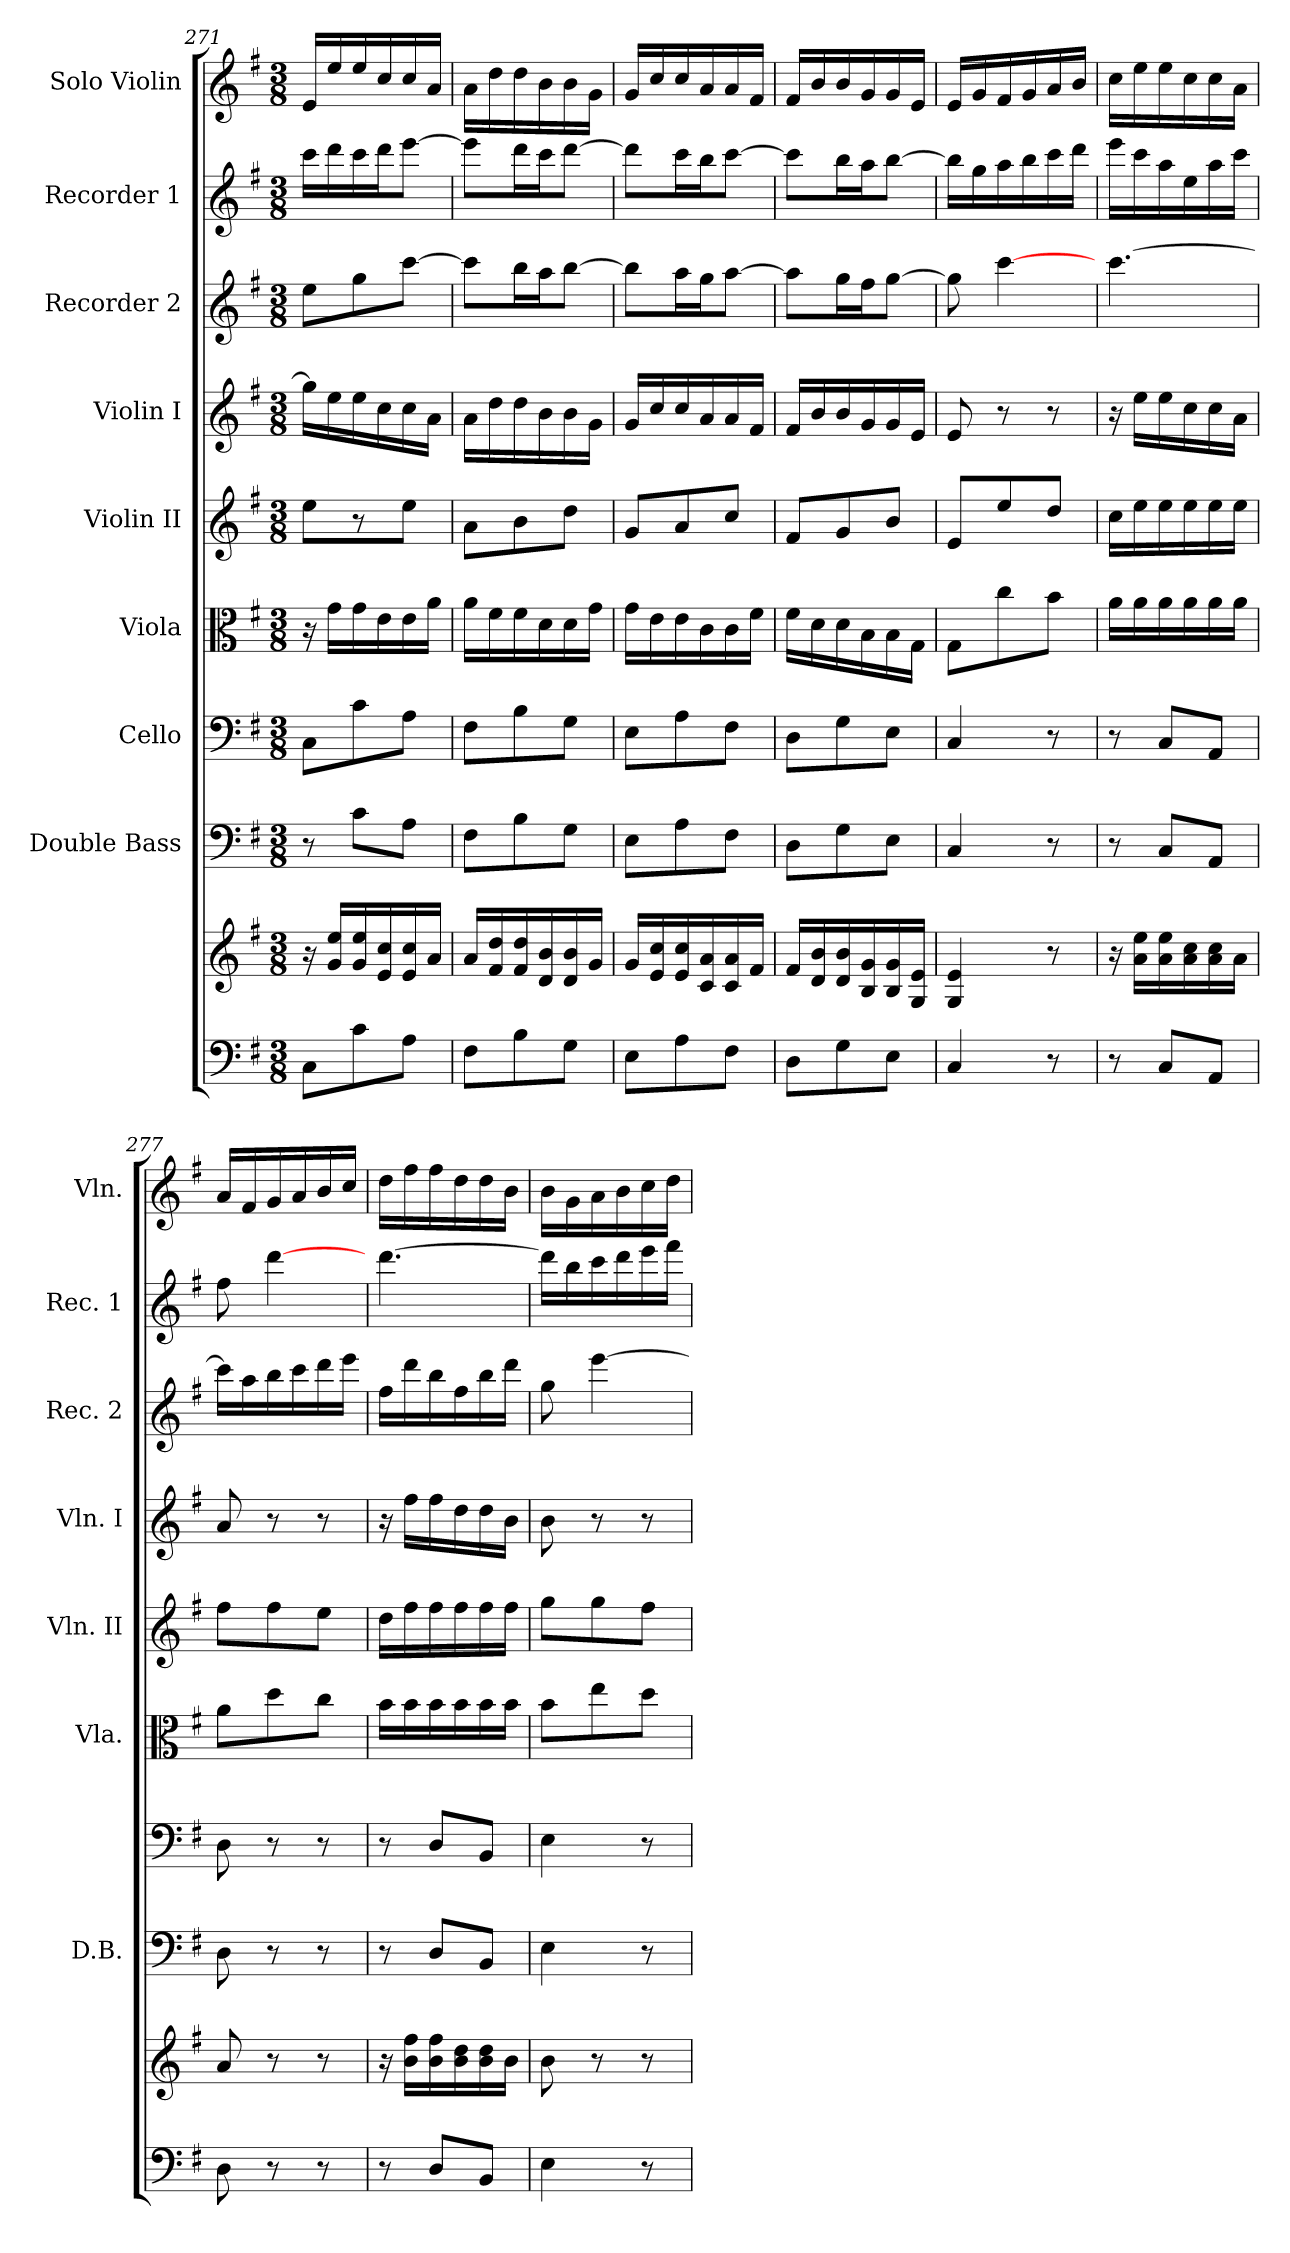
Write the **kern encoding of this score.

**kern	**kern	**kern	**kern	**kern	**kern	**kern	**kern	**kern	**kern
*part9	*part9	*part8	*part7	*part6	*part5	*part4	*part3	*part2	*part1
*staff10	*staff9	*staff8	*staff7	*staff6	*staff5	*staff4	*staff3	*staff2	*staff1
*	*	*I"Double Bass	*I"Cello	*I"Viola	*I"Violin II	*I"Violin I	*I"Recorder 2	*I"Recorder 1	*I"Solo Violin
*	*	*I'D.B.	*	*I'Vla.	*I'Vln. II	*I'Vln. I	*I'Rec. 2	*I'Rec. 1	*I'Vln.
*clefF4	*clefG2	*clefF4	*clefF4	*clefC3	*clefG2	*clefG2	*clefG2	*clefG2	*clefG2
*	*	*ITrd7c12	*	*	*	*	*	*	*
*k[f#]	*k[f#]	*k[f#]	*k[f#]	*k[f#]	*k[f#]	*k[f#]	*k[f#]	*k[f#]	*k[f#]
*G:	*G:	*G:	*G:	*G:	*G:	*G:	*G:	*G:	*G:
*M3/8	*M3/8	*M3/8	*M3/8	*M3/8	*M3/8	*M3/8	*M3/8	*M3/8	*M3/8
=271	=271	=271	=271	=271	=271	=271	=271	=271	=271
8C\L	16r	8r	8C\L	16r	8ee\L	16gg\LL]	8ee\L	16ccc\LL	16e/LL
.	16g/ 16ee/LL	.	.	16g\LL	.	16ee\	.	16ddd\	16ee/
8c\	16g/ 16ee/	8C\L	8c\	16g\	8r	16ee\	8gg\	16ccc\	16ee/
.	16e/ 16cc/	.	.	16e\	.	16cc\	.	16ddd\J	16cc/
8A\J	16e/ 16cc/	8AA\J	8A\J	16e\	8ee\J	16cc\	[8ccc\J	[8eee\J	16cc/
.	16a/JJ	.	.	16a\JJ	.	16a\JJ	.	.	16a/JJ
=272	=272	=272	=272	=272	=272	=272	=272	=272	=272
8F#\L	16a/LL	8FF#\L	8F#\L	16a\LL	8a\L	16a\LL	8ccc\L]	8eee\L]	16a\LL
.	16f#/ 16dd/	.	.	16f#\	.	16dd\	.	.	16dd\
8B\	16f#/ 16dd/	8BB\	8B\	16f#\	8b\	16dd\	16bb\L	16ddd\L	16dd\
.	16d/ 16b/	.	.	16d\	.	16b\	16aa\J	16ccc\J	16b\
8G\J	16d/ 16b/	8GG\J	8G\J	16d\	8dd\J	16b\	[8bb\J	[8ddd\J	16b\
.	16g/JJ	.	.	16g\JJ	.	16g\JJ	.	.	16g\JJ
=273	=273	=273	=273	=273	=273	=273	=273	=273	=273
8E\L	16g/LL	8EE\L	8E\L	16g\LL	8g/L	16g/LL	8bb\L]	8ddd\L]	16g/LL
.	16e/ 16cc/	.	.	16e\	.	16cc/	.	.	16cc/
8A\	16e/ 16cc/	8AA\	8A\	16e\	8a/	16cc/	16aa\L	16ccc\L	16cc/
.	16c/ 16a/	.	.	16c\	.	16a/	16gg\J	16bb\J	16a/
8F#\J	16c/ 16a/	8FF#\J	8F#\J	16c\	8cc/J	16a/	[8aa\J	[8ccc\J	16a/
.	16f#/JJ	.	.	16f#\JJ	.	16f#/JJ	.	.	16f#/JJ
=274	=274	=274	=274	=274	=274	=274	=274	=274	=274
8D\L	16f#/LL	8DD\L	8D\L	16f#\LL	8f#/L	16f#/LL	8aa\L]	8ccc\L]	16f#/LL
.	16d/ 16b/	.	.	16d\	.	16b/	.	.	16b/
8G\	16d/ 16b/	8GG\	8G\	16d\	8g/	16b/	16gg\L	16bb\L	16b/
.	16B/ 16g/	.	.	16B\	.	16g/	16ff#\J	16aa\J	16g/
8E\J	16B/ 16g/	8EE\J	8E\J	16B\	8b/J	16g/	[8gg\J	[8bb\J	16g/
.	16G/ 16e/JJ	.	.	16G\JJ	.	16e/JJ	.	.	16e/JJ
=275	=275	=275	=275	=275	=275	=275	=275	=275	=275
4C/	4G/ 4e/	4CC/	4C/	8G\L	8e/L	8e/	8gg\]	16bb\LL]	16e/LL
.	.	.	.	.	.	.	.	16gg\	16g/
.	.	.	.	8cc\	8ee/	8r	[4ccc\	16aa\	16f#/
.	.	.	.	.	.	.	.	16bb\	16g/
8r	8r	8r	8r	8b\J	8dd/J	8r	.	16ccc\	16a/
.	.	.	.	.	.	.	.	16ddd\JJ	16b/JJ
=276	=276	=276	=276	=276	=276	=276	=276	=276	=276
8r	16r	8r	8r	16a\LL	16cc\LL	16r	[4.ccc\	16eee\LL	16cc\LL
.	16a\ 16ee\LL	.	.	16a\	16ee\	16ee\LL	.	16ccc\	16ee\
8C/L	16a\ 16ee\	8CC/L	8C/L	16a\	16ee\	16ee\	.	16aa\	16ee\
.	16a\ 16cc\	.	.	16a\	16ee\	16cc\	.	16ee\	16cc\
8AA/J	16a\ 16cc\	8AAA/J	8AA/J	16a\	16ee\	16cc\	.	16aa\	16cc\
.	16a\JJ	.	.	16a\JJ	16ee\JJ	16a\JJ	.	16ccc\JJ	16a\JJ
=277	=277	=277	=277	=277	=277	=277	=277	=277	=277
8D\	8a/	8DD\	8D\	8a\L	8ff#\L	8a/	16ccc\LL]	8ff#\	16a/LL
.	.	.	.	.	.	.	16aa\	.	16f#/
8r	8r	8r	8r	8dd\	8ff#\	8r	16bb\	[4ddd\	16g/
.	.	.	.	.	.	.	16ccc\	.	16a/
8r	8r	8r	8r	8cc\J	8ee\J	8r	16ddd\	.	16b/
.	.	.	.	.	.	.	16eee\JJ	.	16cc/JJ
=278	=278	=278	=278	=278	=278	=278	=278	=278	=278
8r	16r	8r	8r	16b\LL	16dd\LL	16r	16ff#\LL	[4.ddd\	16dd\LL
.	16b\ 16ff#\LL	.	.	16b\	16ff#\	16ff#\LL	16ddd\	.	16ff#\
8D/L	16b\ 16ff#\	8DD/L	8D/L	16b\	16ff#\	16ff#\	16bb\	.	16ff#\
.	16b\ 16dd\	.	.	16b\	16ff#\	16dd\	16ff#\	.	16dd\
8BB/J	16b\ 16dd\	8BBB/J	8BB/J	16b\	16ff#\	16dd\	16bb\	.	16dd\
.	16b\JJ	.	.	16b\JJ	16ff#\JJ	16b\JJ	16ddd\JJ	.	16b\JJ
=279	=279	=279	=279	=279	=279	=279	=279	=279	=279
4E\	8b\	4EE\	4E\	8b\L	8gg\L	8b\	8gg\	16ddd\LL]	16b\LL
.	.	.	.	.	.	.	.	16bb\	16g\
.	8r	.	.	8ee\	8gg\	8r	[4eee\	16ccc\	16a\
.	.	.	.	.	.	.	.	16ddd\	16b\
8r	8r	8r	8r	8dd\J	8ff#\J	8r	.	16eee\	16cc\
.	.	.	.	.	.	.	.	16fff#\JJ	16dd\JJ
=	=	=	=	=	=	=	=	=	=
*-	*-	*-	*-	*-	*-	*-	*-	*-	*-
